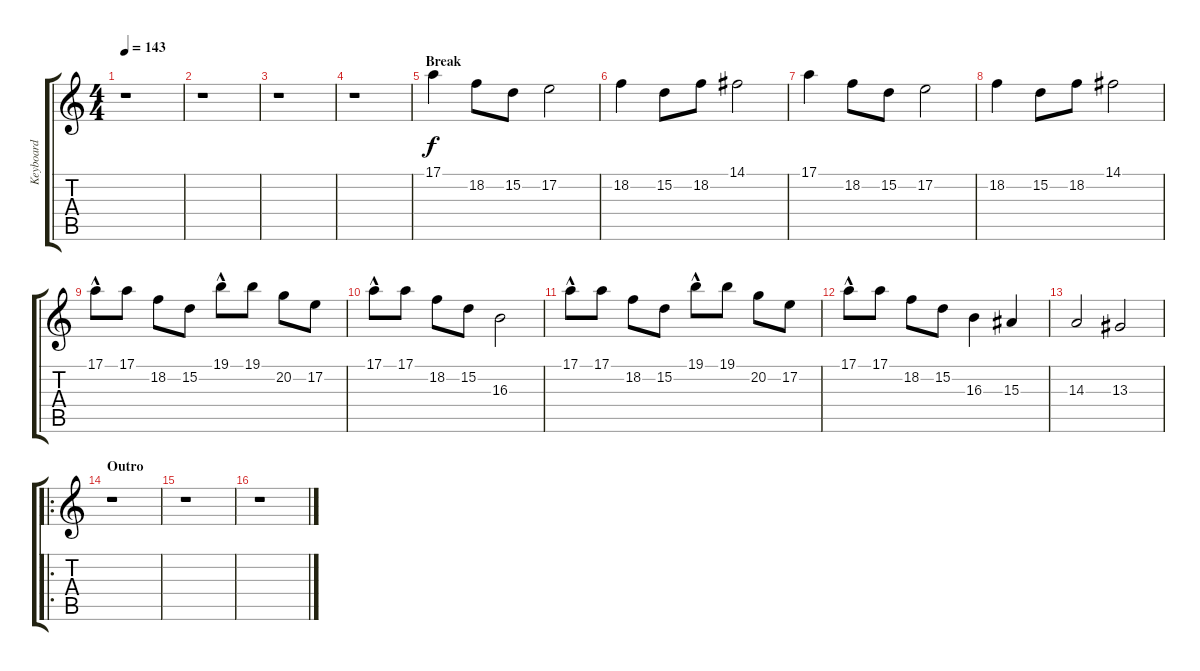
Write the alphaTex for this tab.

\track ("Keyboard" "Keyboard") {instrument lead2sawtooth}
\staff {score tabs}
\tuning (E4 B3 G3 D3 A2 E2) {hide}
\ts (4 4)
\tempo 143
\clef g2
\ks c
r.1{dy f} |
r.1 |
r.1 |
r.1 |
\section ("" "Break")
17.1.4 18.2.8 15.2.8 17.2.2 |
18.2.4 15.2.8 18.2.8 14.1.2 |
17.1.4 18.2.8 15.2.8 17.2.2 |
18.2.4 15.2.8 18.2.8 14.1.2 |
17.1{hac}.8 17.1.8 18.2.8 15.2.8 19.1{hac}.8 19.1.8 20.2.8 17.2.8 |
17.1{hac}.8 17.1.8 18.2.8 15.2.8 16.3.2 |
17.1{hac}.8 17.1.8 18.2.8 15.2.8 19.1{hac}.8 19.1.8 20.2.8 17.2.8 |
17.1{hac}.8 17.1.8 18.2.8 15.2.8 16.3.4 15.3.4 |
14.3.2 13.3.2 |
\ro
\section ("" "Outro")
r.1 |
r.1 |
r.1
